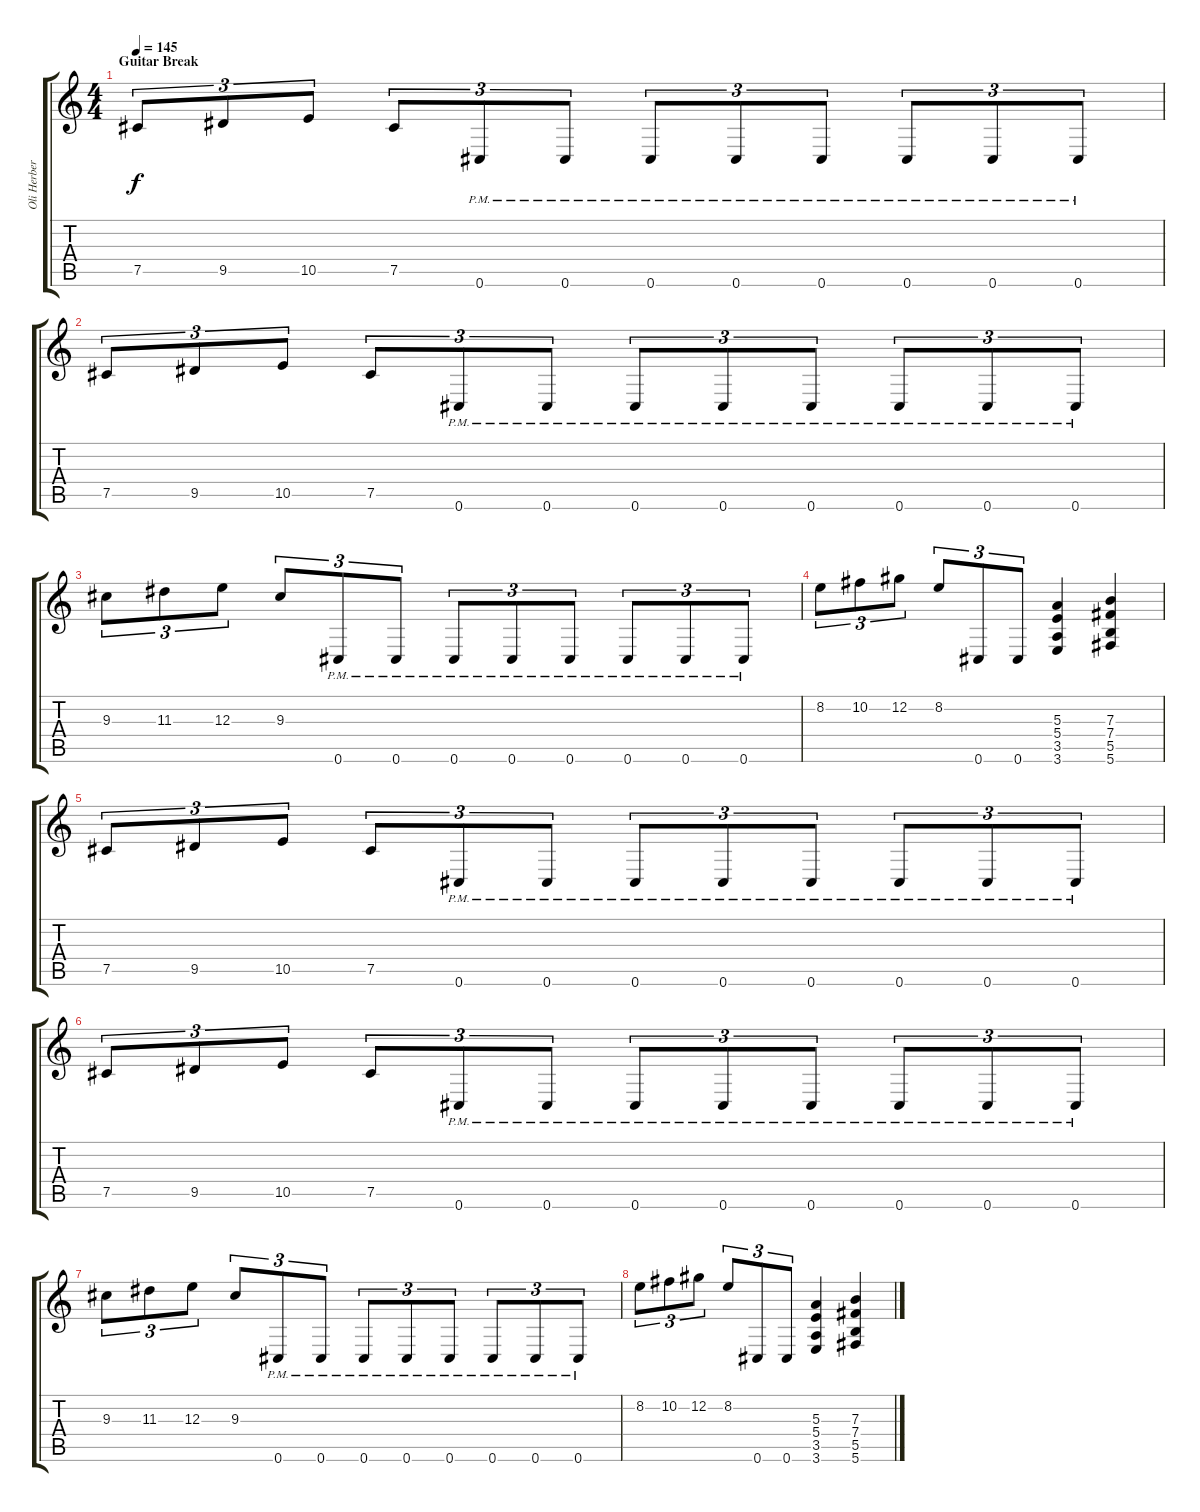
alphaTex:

\track ("Oli Herbert" "Oli Herber") {instrument distortionguitar}
\staff {score tabs}
\tuning (Db4 Ab3 E3 B2 Gb2 Db2) {hide}
\ts (4 4)
\section ("" "Guitar Break")
\tempo 145
\clef g2
\ks c
7.5.8{tu (3 2) dy f} 9.5.8{tu (3 2)} 10.5.8{tu (3 2)} 7.5.8{tu (3 2)} 0.6{pm}.8{tu (3 2)} 0.6{pm}.8{tu (3 2)} 0.6{pm}.8{tu (3 2)} 0.6{pm}.8{tu (3 2)} 0.6{pm}.8{tu (3 2)} 0.6{pm}.8{tu (3 2)} 0.6{pm}.8{tu (3 2)} 0.6{pm}.8{tu (3 2)} |
7.5.8{tu (3 2)} 9.5.8{tu (3 2)} 10.5.8{tu (3 2)} 7.5.8{tu (3 2)} 0.6{pm}.8{tu (3 2)} 0.6{pm}.8{tu (3 2)} 0.6{pm}.8{tu (3 2)} 0.6{pm}.8{tu (3 2)} 0.6{pm}.8{tu (3 2)} 0.6{pm}.8{tu (3 2)} 0.6{pm}.8{tu (3 2)} 0.6{pm}.8{tu (3 2)} |
9.3.8{tu (3 2)} 11.3.8{tu (3 2)} 12.3.8{tu (3 2)} 9.3.8{tu (3 2)} 0.6{pm}.8{tu (3 2)} 0.6{pm}.8{tu (3 2)} 0.6{pm}.8{tu (3 2)} 0.6{pm}.8{tu (3 2)} 0.6{pm}.8{tu (3 2)} 0.6{pm}.8{tu (3 2)} 0.6{pm}.8{tu (3 2)} 0.6{pm}.8{tu (3 2)} |
8.2.8{tu (3 2)} 10.2.8{tu (3 2)} 12.2.8{tu (3 2)} 8.2.8{tu (3 2)} 0.6.8{tu (3 2)} 0.6.8{tu (3 2)} (5.3 5.4 3.5 3.6).4 (7.3 7.4 5.5 5.6).4 |
7.5.8{tu (3 2)} 9.5.8{tu (3 2)} 10.5.8{tu (3 2)} 7.5.8{tu (3 2)} 0.6{pm}.8{tu (3 2)} 0.6{pm}.8{tu (3 2)} 0.6{pm}.8{tu (3 2)} 0.6{pm}.8{tu (3 2)} 0.6{pm}.8{tu (3 2)} 0.6{pm}.8{tu (3 2)} 0.6{pm}.8{tu (3 2)} 0.6{pm}.8{tu (3 2)} |
7.5.8{tu (3 2)} 9.5.8{tu (3 2)} 10.5.8{tu (3 2)} 7.5.8{tu (3 2)} 0.6{pm}.8{tu (3 2)} 0.6{pm}.8{tu (3 2)} 0.6{pm}.8{tu (3 2)} 0.6{pm}.8{tu (3 2)} 0.6{pm}.8{tu (3 2)} 0.6{pm}.8{tu (3 2)} 0.6{pm}.8{tu (3 2)} 0.6{pm}.8{tu (3 2)} |
9.3.8{tu (3 2)} 11.3.8{tu (3 2)} 12.3.8{tu (3 2)} 9.3.8{tu (3 2)} 0.6{pm}.8{tu (3 2)} 0.6{pm}.8{tu (3 2)} 0.6{pm}.8{tu (3 2)} 0.6{pm}.8{tu (3 2)} 0.6{pm}.8{tu (3 2)} 0.6{pm}.8{tu (3 2)} 0.6{pm}.8{tu (3 2)} 0.6{pm}.8{tu (3 2)} |
8.2.8{tu (3 2)} 10.2.8{tu (3 2)} 12.2.8{tu (3 2)} 8.2.8{tu (3 2)} 0.6.8{tu (3 2)} 0.6.8{tu (3 2)} (5.3 5.4 3.5 3.6).4 (7.3 7.4 5.5 5.6).4
